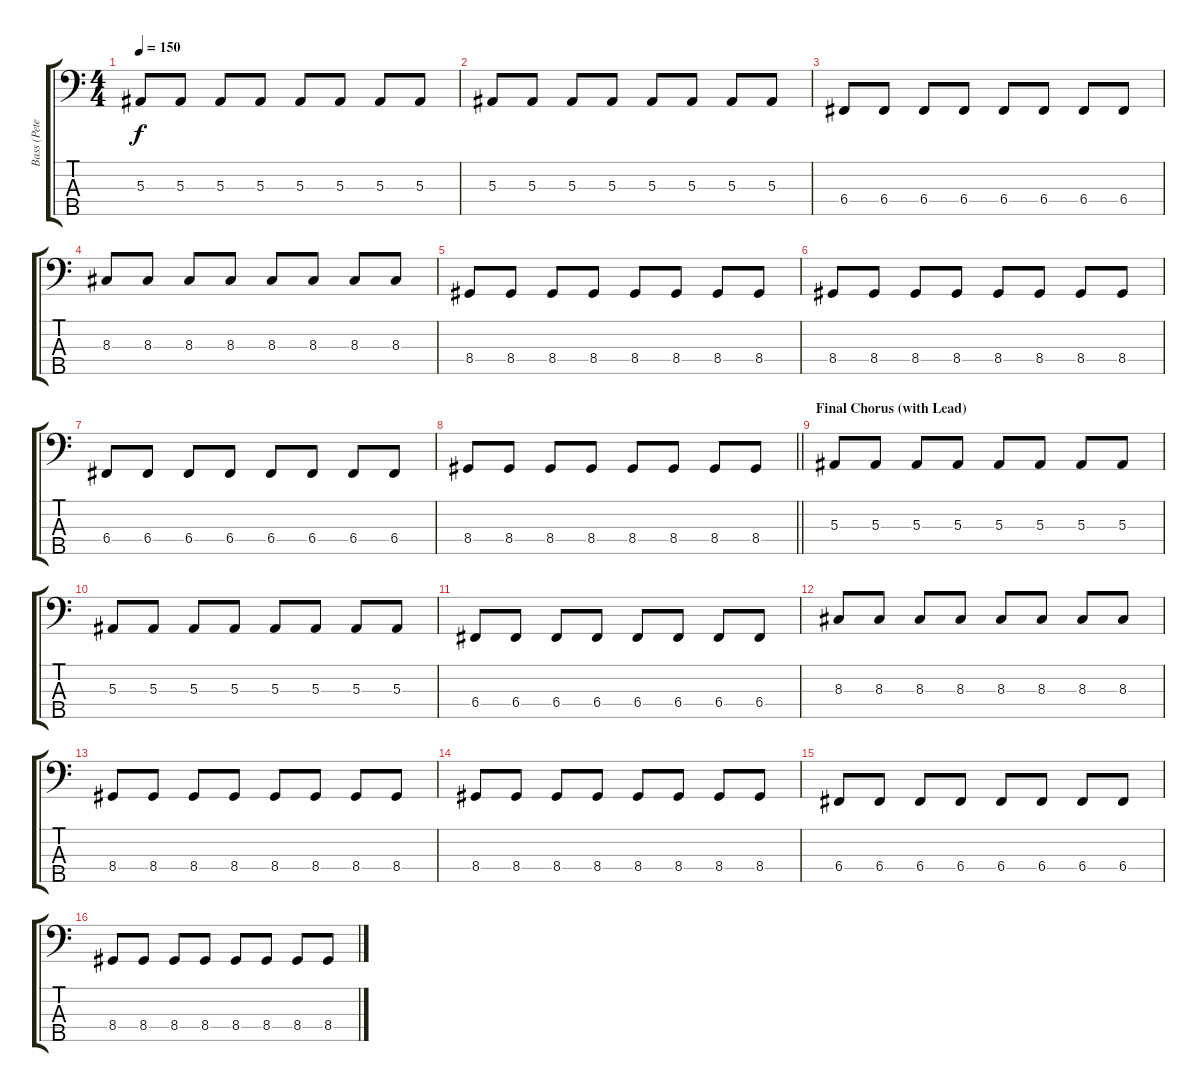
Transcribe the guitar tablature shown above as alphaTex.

\track ("Bass (Peter Iwers)" "Bass (Pete") {instrument electricbassfinger}
\staff {score tabs}
\tuning (Eb2 Bb1 F1 C1 G0) {hide}
\ts (4 4)
\tempo 150
\clef f4
\ks c
5.3.8{dy f} 5.3.8 5.3.8 5.3.8 5.3.8 5.3.8 5.3.8 5.3.8 |
5.3.8 5.3.8 5.3.8 5.3.8 5.3.8 5.3.8 5.3.8 5.3.8 |
6.4.8 6.4.8 6.4.8 6.4.8 6.4.8 6.4.8 6.4.8 6.4.8 |
8.3.8 8.3.8 8.3.8 8.3.8 8.3.8 8.3.8 8.3.8 8.3.8 |
8.4.8 8.4.8 8.4.8 8.4.8 8.4.8 8.4.8 8.4.8 8.4.8 |
8.4.8 8.4.8 8.4.8 8.4.8 8.4.8 8.4.8 8.4.8 8.4.8 |
6.4.8 6.4.8 6.4.8 6.4.8 6.4.8 6.4.8 6.4.8 6.4.8 |
\barLineRight lightlight
8.4.8 8.4.8 8.4.8 8.4.8 8.4.8 8.4.8 8.4.8 8.4.8 |
\section ("" "Final Chorus (with Lead)")
5.3.8 5.3.8 5.3.8 5.3.8 5.3.8 5.3.8 5.3.8 5.3.8 |
5.3.8 5.3.8 5.3.8 5.3.8 5.3.8 5.3.8 5.3.8 5.3.8 |
6.4.8 6.4.8 6.4.8 6.4.8 6.4.8 6.4.8 6.4.8 6.4.8 |
8.3.8 8.3.8 8.3.8 8.3.8 8.3.8 8.3.8 8.3.8 8.3.8 |
8.4.8 8.4.8 8.4.8 8.4.8 8.4.8 8.4.8 8.4.8 8.4.8 |
8.4.8 8.4.8 8.4.8 8.4.8 8.4.8 8.4.8 8.4.8 8.4.8 |
6.4.8 6.4.8 6.4.8 6.4.8 6.4.8 6.4.8 6.4.8 6.4.8 |
8.4.8 8.4.8 8.4.8 8.4.8 8.4.8 8.4.8 8.4.8 8.4.8
